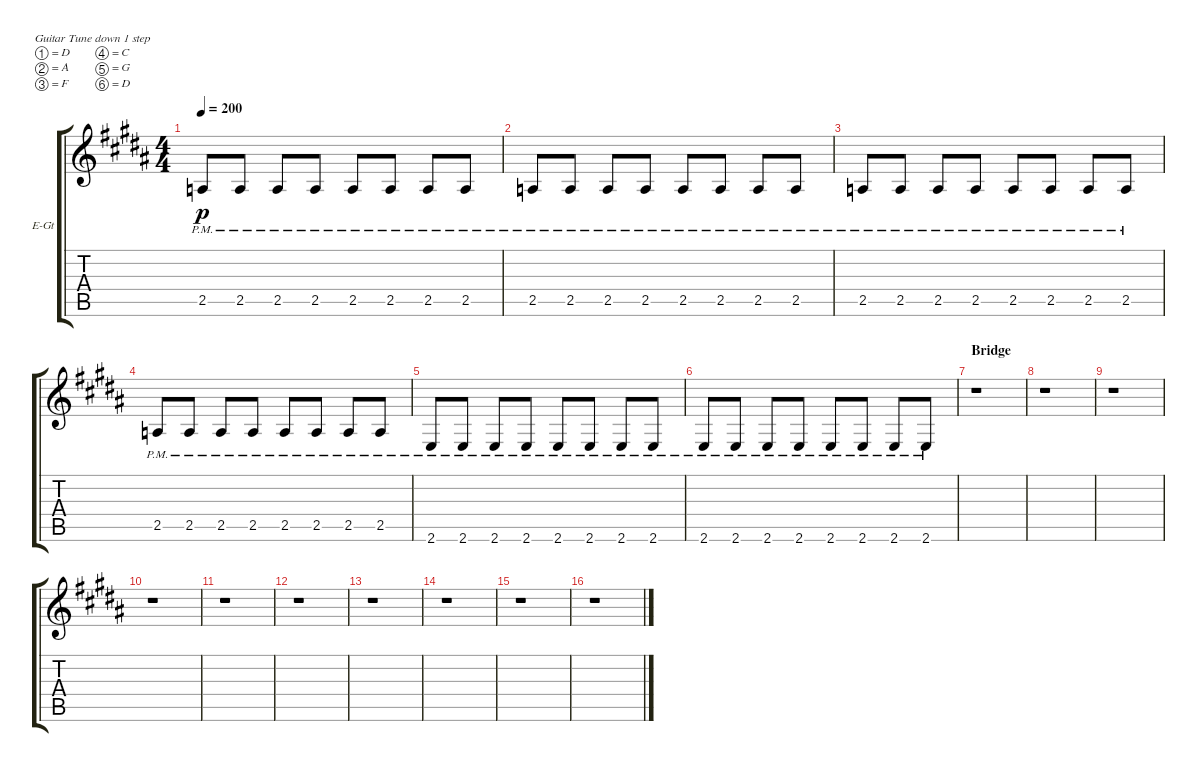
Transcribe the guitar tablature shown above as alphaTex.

\defaultSystemsLayout 4
\bracketExtendMode groupsimilarinstruments
\firstSystemTrackNameOrientation horizontal
\otherSystemsTrackNameOrientation horizontal
\track ("Rhythm Left" "E-Gt") {instrument distortionguitar}
\staff {score tabs}
\tuning (D4 A3 F3 C3 G2 D2)
\ts (4 4)
\tempo 200
\clef g2
\ks b
2.5{pm}.8{dy p} 2.5{pm}.8 2.5{pm}.8 2.5{pm}.8 2.5{pm}.8 2.5{pm}.8 2.5{pm}.8 2.5{pm}.8 |
2.5{pm}.8 2.5{pm}.8 2.5{pm}.8 2.5{pm}.8 2.5{pm}.8 2.5{pm}.8 2.5{pm}.8 2.5{pm}.8 |
2.5{pm}.8 2.5{pm}.8 2.5{pm}.8 2.5{pm}.8 2.5{pm}.8 2.5{pm}.8 2.5{pm}.8 2.5{pm}.8 |
2.5{pm}.8 2.5{pm}.8 2.5{pm}.8 2.5{pm}.8 2.5{pm}.8 2.5{pm}.8 2.5{pm}.8 2.5{pm}.8 |
2.6{pm}.8 2.6{pm}.8 2.6{pm}.8 2.6{pm}.8 2.6{pm}.8 2.6{pm}.8 2.6{pm}.8 2.6{pm}.8 |
2.6{pm}.8 2.6{pm}.8 2.6{pm}.8 2.6{pm}.8 2.6{pm}.8 2.6{pm}.8 2.6{pm}.8 2.6{pm}.8 |
\section ("" "Bridge")
r.1 |
r.1 |
r.1 |
r.1 |
r.1 |
r.1 |
r.1 |
r.1 |
r.1 |
r.1
